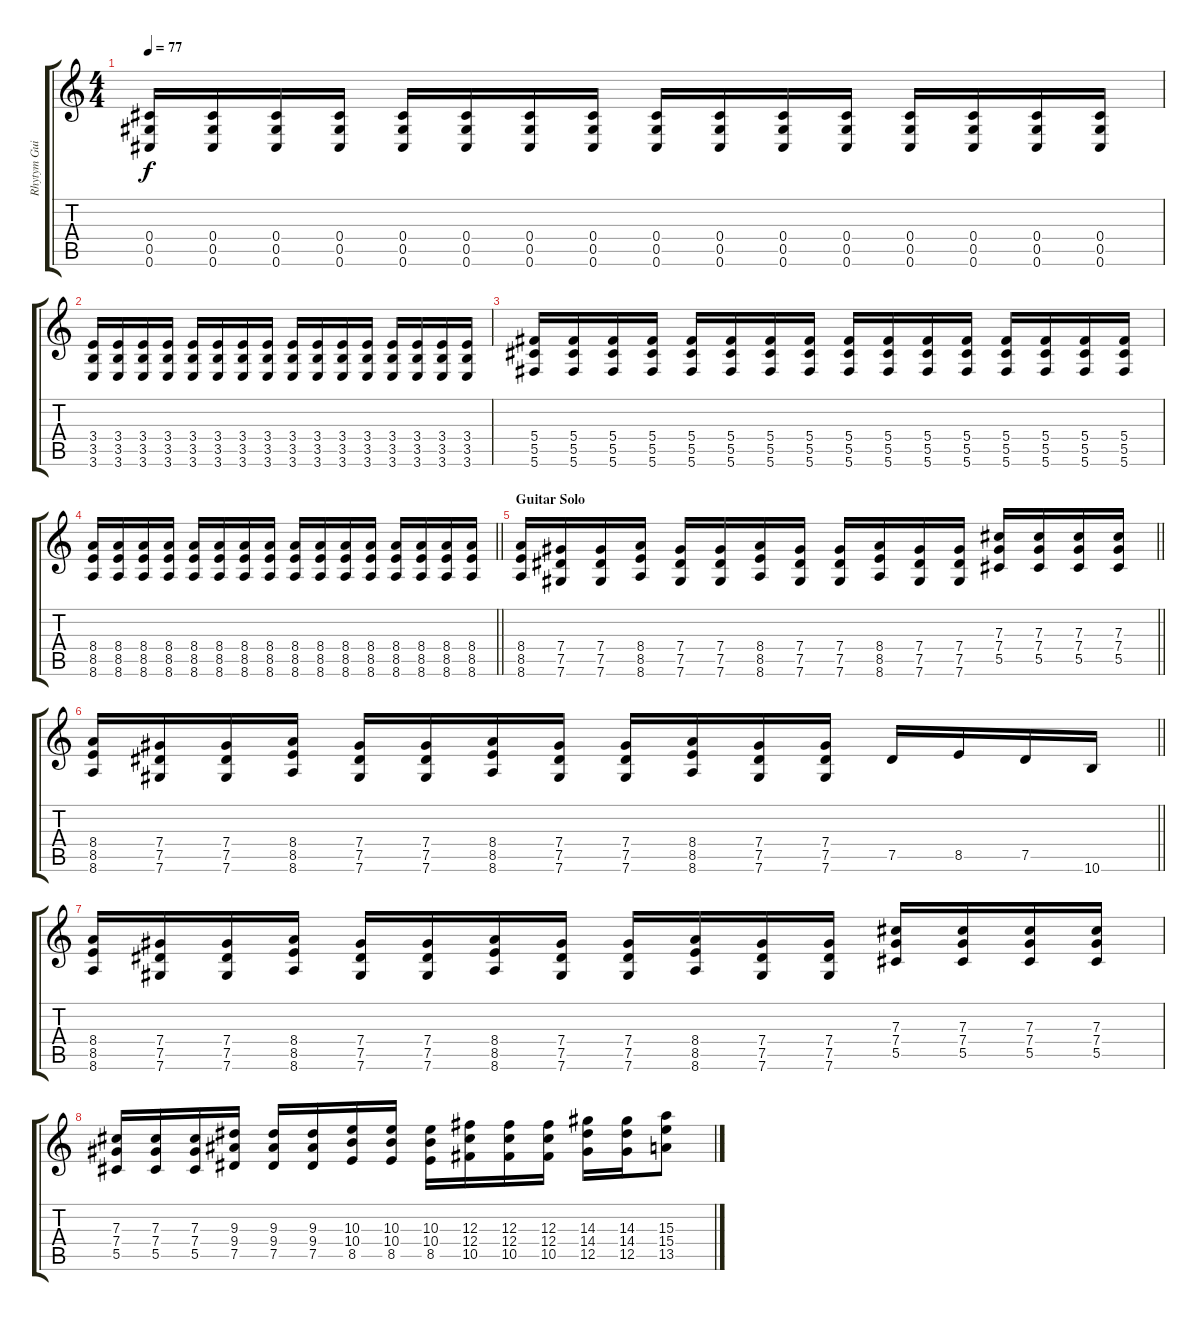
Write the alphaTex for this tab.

\track ("Rhytym Guitar" "Rhytym Gui") {instrument distortionguitar}
\staff {score tabs}
\tuning (Eb4 Bb3 Gb3 Db3 Ab2 Db2) {hide}
\ts (4 4)
\tempo 77
\clef g2
\ks c
(0.4 0.5 0.6).16{dy f} (0.4 0.5 0.6).16 (0.4 0.5 0.6).16 (0.4 0.5 0.6).16 (0.4 0.5 0.6).16 (0.4 0.5 0.6).16 (0.4 0.5 0.6).16 (0.4 0.5 0.6).16 (0.4 0.5 0.6).16 (0.4 0.5 0.6).16 (0.4 0.5 0.6).16 (0.4 0.5 0.6).16 (0.4 0.5 0.6).16 (0.4 0.5 0.6).16 (0.4 0.5 0.6).16 (0.4 0.5 0.6).16 |
(3.4 3.5 3.6).16 (3.4 3.5 3.6).16 (3.4 3.5 3.6).16 (3.4 3.5 3.6).16 (3.4 3.5 3.6).16 (3.4 3.5 3.6).16 (3.4 3.5 3.6).16 (3.4 3.5 3.6).16 (3.4 3.5 3.6).16 (3.4 3.5 3.6).16 (3.4 3.5 3.6).16 (3.4 3.5 3.6).16 (3.4 3.5 3.6).16 (3.4 3.5 3.6).16 (3.4 3.5 3.6).16 (3.4 3.5 3.6).16 |
(5.4 5.5 5.6).16 (5.4 5.5 5.6).16 (5.4 5.5 5.6).16 (5.4 5.5 5.6).16 (5.4 5.5 5.6).16 (5.4 5.5 5.6).16 (5.4 5.5 5.6).16 (5.4 5.5 5.6).16 (5.4 5.5 5.6).16 (5.4 5.5 5.6).16 (5.4 5.5 5.6).16 (5.4 5.5 5.6).16 (5.4 5.5 5.6).16 (5.4 5.5 5.6).16 (5.4 5.5 5.6).16 (5.4 5.5 5.6).16 |
\barLineRight lightlight
(8.4 8.5 8.6).16 (8.4 8.5 8.6).16 (8.4 8.5 8.6).16 (8.4 8.5 8.6).16 (8.4 8.5 8.6).16 (8.4 8.5 8.6).16 (8.4 8.5 8.6).16 (8.4 8.5 8.6).16 (8.4 8.5 8.6).16 (8.4 8.5 8.6).16 (8.4 8.5 8.6).16 (8.4 8.5 8.6).16 (8.4 8.5 8.6).16 (8.4 8.5 8.6).16 (8.4 8.5 8.6).16 (8.4 8.5 8.6).16 |
\section ("" "Guitar Solo")
\barLineRight lightlight
(8.4 8.5 8.6).16 (7.4 7.5 7.6).16 (7.4 7.5 7.6).16 (8.4 8.5 8.6).16 (7.4 7.5 7.6).16 (7.4 7.5 7.6).16 (8.4 8.5 8.6).16 (7.4 7.5 7.6).16 (7.4 7.5 7.6).16 (8.4 8.5 8.6).16 (7.4 7.5 7.6).16 (7.4 7.5 7.6).16 (7.3 7.4 5.5).16 (7.3 7.4 5.5).16 (7.3 7.4 5.5).16 (7.3 7.4 5.5).16 |
\barLineRight lightlight
(8.4 8.5 8.6).16 (7.4 7.5 7.6).16 (7.4 7.5 7.6).16 (8.4 8.5 8.6).16 (7.4 7.5 7.6).16 (7.4 7.5 7.6).16 (8.4 8.5 8.6).16 (7.4 7.5 7.6).16 (7.4 7.5 7.6).16 (8.4 8.5 8.6).16 (7.4 7.5 7.6).16 (7.4 7.5 7.6).16 7.5.16 8.5.16 7.5.16 10.6.16 |
(8.4 8.5 8.6).16 (7.4 7.5 7.6).16 (7.4 7.5 7.6).16 (8.4 8.5 8.6).16 (7.4 7.5 7.6).16 (7.4 7.5 7.6).16 (8.4 8.5 8.6).16 (7.4 7.5 7.6).16 (7.4 7.5 7.6).16 (8.4 8.5 8.6).16 (7.4 7.5 7.6).16 (7.4 7.5 7.6).16 (7.3 7.4 5.5).16 (7.3 7.4 5.5).16 (7.3 7.4 5.5).16 (7.3 7.4 5.5).16 |
(7.3 7.4 5.5).16 (7.3 7.4 5.5).16 (7.3 7.4 5.5).16 (9.3 9.4 7.5).16 (9.3 9.4 7.5).16 (9.3 9.4 7.5).16 (10.3 10.4 8.5).16 (10.3 10.4 8.5).16 (10.3 10.4 8.5).16 (12.3 12.4 10.5).16 (12.3 12.4 10.5).16 (12.3 12.4 10.5).16 (14.3 14.4 12.5).16 (14.3 14.4 12.5).16 (15.3 15.4 13.5).8
